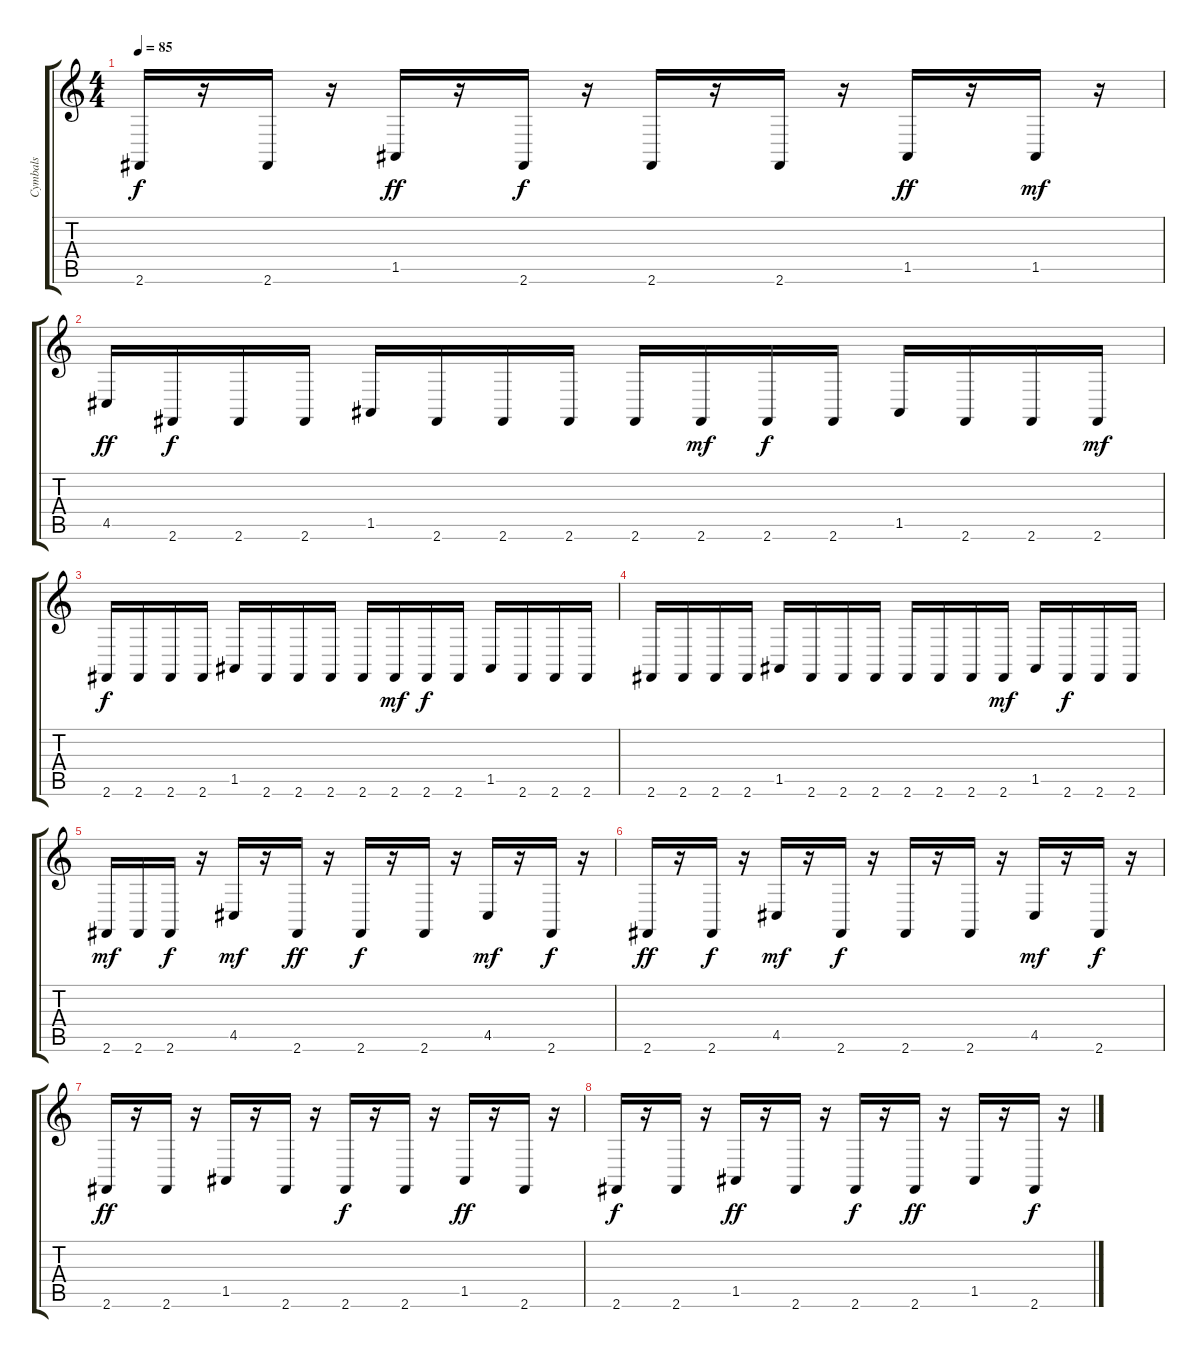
\track ("Cymbals             " "Cymbals   ") {instrument acousticgrandpiano}
\staff {score tabs}
\tuning (E4 B3 G3 D3 A2 E2) {hide}
\ts (4 4)
\tempo 85
\clef g2
\ks c
2.6.16{dy f} r.16 2.6.16 r.16 1.5.16{dy ff} r.16 2.6.16{dy f} r.16 2.6.16 r.16 2.6.16 r.16 1.5.16{dy ff} r.16 1.5.16{dy mf} r.16 |
4.5.16{dy ff} 2.6.16{dy f} 2.6.16 2.6.16 1.5.16 2.6.16 2.6.16 2.6.16 2.6.16 2.6.16{dy mf} 2.6.16{dy f} 2.6.16 1.5.16 2.6.16 2.6.16 2.6.16{dy mf} |
2.6.16{dy f} 2.6.16 2.6.16 2.6.16 1.5.16 2.6.16 2.6.16 2.6.16 2.6.16 2.6.16{dy mf} 2.6.16{dy f} 2.6.16 1.5.16 2.6.16 2.6.16 2.6.16 |
2.6.16 2.6.16 2.6.16 2.6.16 1.5.16 2.6.16 2.6.16 2.6.16 2.6.16 2.6.16 2.6.16 2.6.16{dy mf} 1.5.16 2.6.16{dy f} 2.6.16 2.6.16 |
2.6.16{dy mf} 2.6.16 2.6.16{dy f} r.16 4.5.16{dy mf} r.16 2.6.16{dy ff} r.16 2.6.16{dy f} r.16 2.6.16 r.16 4.5.16{dy mf} r.16 2.6.16{dy f} r.16 |
2.6.16{dy ff} r.16 2.6.16{dy f} r.16 4.5.16{dy mf} r.16 2.6.16{dy f} r.16 2.6.16 r.16 2.6.16 r.16 4.5.16{dy mf} r.16 2.6.16{dy f} r.16 |
2.6.16{dy ff} r.16 2.6.16 r.16 1.5.16 r.16 2.6.16 r.16 2.6.16{dy f} r.16 2.6.16 r.16 1.5.16{dy ff} r.16 2.6.16 r.16 |
2.6.16{dy f} r.16 2.6.16 r.16 1.5.16{dy ff} r.16 2.6.16 r.16 2.6.16{dy f} r.16 2.6.16{dy ff} r.16 1.5.16 r.16 2.6.16{dy f} r.16
